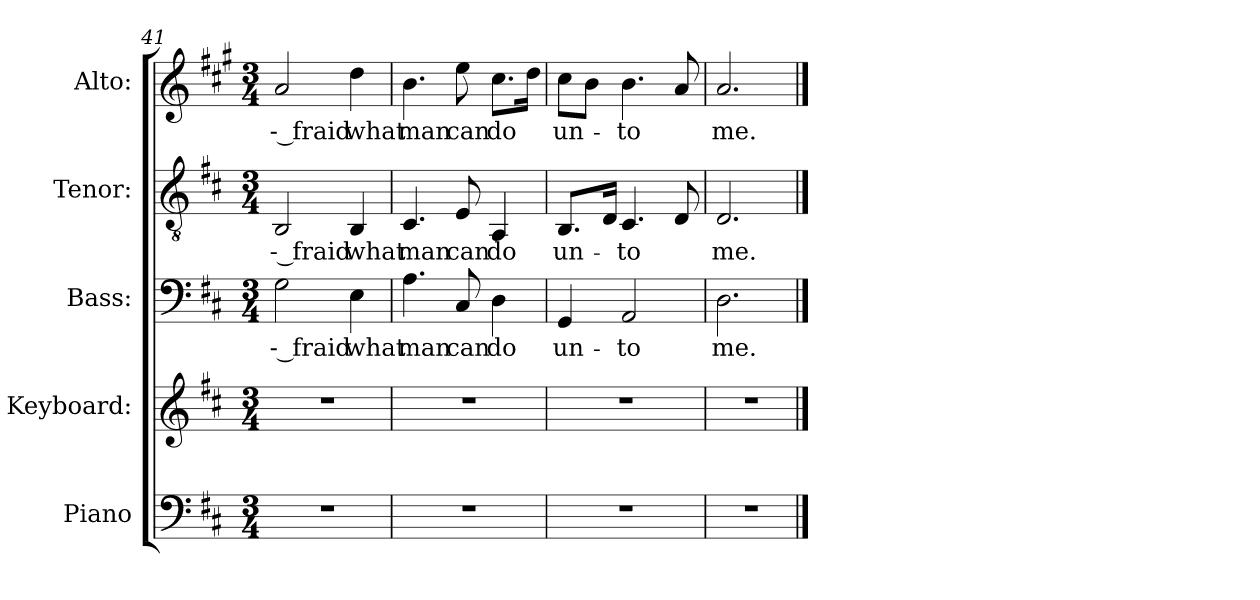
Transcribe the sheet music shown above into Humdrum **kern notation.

**kern	**kern	**kern	**text	**kern	**text	**kern	**text
*part5	*part4	*part3	*part3	*part2	*part2	*part1	*part1
*staff5	*staff4	*staff3	*staff3	*staff2	*staff2	*staff1	*staff1
*I"Piano	*I"Keyboard:	*I"Bass:	*	*I"Tenor:	*	*I"Alto:	*
*I'Pno.	*I'Keyboard:	*I'Bass:	*	*I'Tenor:	*	*I'Alto:	*
!!LO:LB:g=z
*clefF4	*clefG2	*clefF4	*	*clefGv2	*	*clefG2	*
*	*	*	*	*	*	*ITrd4c7	*
*k[f#c#]	*k[f#c#]	*k[f#c#]	*	*k[f#c#]	*	*k[f#c#]	*
*D:	*D:	*D:	*	*D:	*	*D:	*
*M3/4	*M3/4	*M3/4	*	*M3/4	*	*M3/4	*
=41	=41	=41	=41	=41	=41	=41	=41
!LO:N:vis=1	!LO:N:vis=1	!	!	!	!	!	!
!	!	!	!LO:LY:b:color=#000000	!	!	!	!
!	!	!	!	!	!LO:LY:b:color=#000000	!	!
!	!	!	!	!	!	!	!LO:LY:b:color=#000000
2.r	2.r	2Gi\	-- fraid	2BBi/	-- fraid	2di/	-- fraid
!	!	!	!LO:LY:b:color=#000000	!	!	!	!
!	!	!	!	!	!LO:LY:b:color=#000000	!	!
!	!	!	!	!	!	!	!LO:LY:b:color=#000000
.	.	4Ei\	what	4BBi/	what	4gi\	what
=42	=42	=42	=42	=42	=42	=42	=42
!LO:N:vis=1	!LO:N:vis=1	!	!	!	!	!	!
!	!	!	!LO:LY:b:color=#000000	!	!	!	!
!	!	!	!	!	!LO:LY:b:color=#000000	!	!
!	!	!	!	!	!	!	!LO:LY:b:color=#000000
2.r	2.r	4.Ai\	man	4.C#i/	man	4.ei\	man
!	!	!	!LO:LY:b:color=#000000	!	!	!	!
!	!	!	!	!	!LO:LY:b:color=#000000	!	!
!	!	!	!	!	!	!	!LO:LY:b:color=#000000
.	.	8C#i/	can	8Ei/	can	8ai\	can
!	!	!	!LO:LY:b:color=#000000	!	!	!	!
!	!	!	!	!	!LO:LY:b:color=#000000	!	!
!	!	!	!	!	!	!	!LO:LY:b:color=#000000
.	.	4Di\	do	4AAi/	do	8.f#i\L	do
.	.	.	.	.	.	16gi\Jk	.
=43	=43	=43	=43	=43	=43	=43	=43
!LO:N:vis=1	!LO:N:vis=1	!	!	!	!	!	!
!	!	!	!LO:LY:b:color=#000000	!	!	!	!
!	!	!	!	!	!LO:LY:b:color=#000000	!	!
!	!	!	!	!	!	!	!LO:LY:b:color=#000000
2.r	2.r	4GGi/	un-	8.BBi/L	un-	8f#i\L	un-
.	.	.	.	.	.	8ei\J	.
.	.	.	.	16Di/Jk	.	.	.
!	!	!	!LO:LY:b:color=#000000	!	!	!	!
!	!	!	!	!	!LO:LY:b:color=#000000	!	!
!	!	!	!	!	!	!	!LO:LY:b:color=#000000
.	.	2AAi/	-to	4.C#i/	-to	4.ei\	-to
.	.	.	.	8Di/	.	8di/	.
=44	=44	=44	=44	=44	=44	=44	=44
!LO:N:vis=1	!LO:N:vis=1	!	!	!	!	!	!
!	!	!	!LO:LY:b:color=#000000	!	!	!	!
!	!	!	!	!	!LO:LY:b:color=#000000	!	!
!	!	!	!	!	!	!	!LO:LY:b:color=#000000
2.r	2.r	2.Di\	me.	2.Di/	me.	2.di/	me.
==	==	==	==	==	==	==	==
*-	*-	*-	*-	*-	*-	*-	*-
